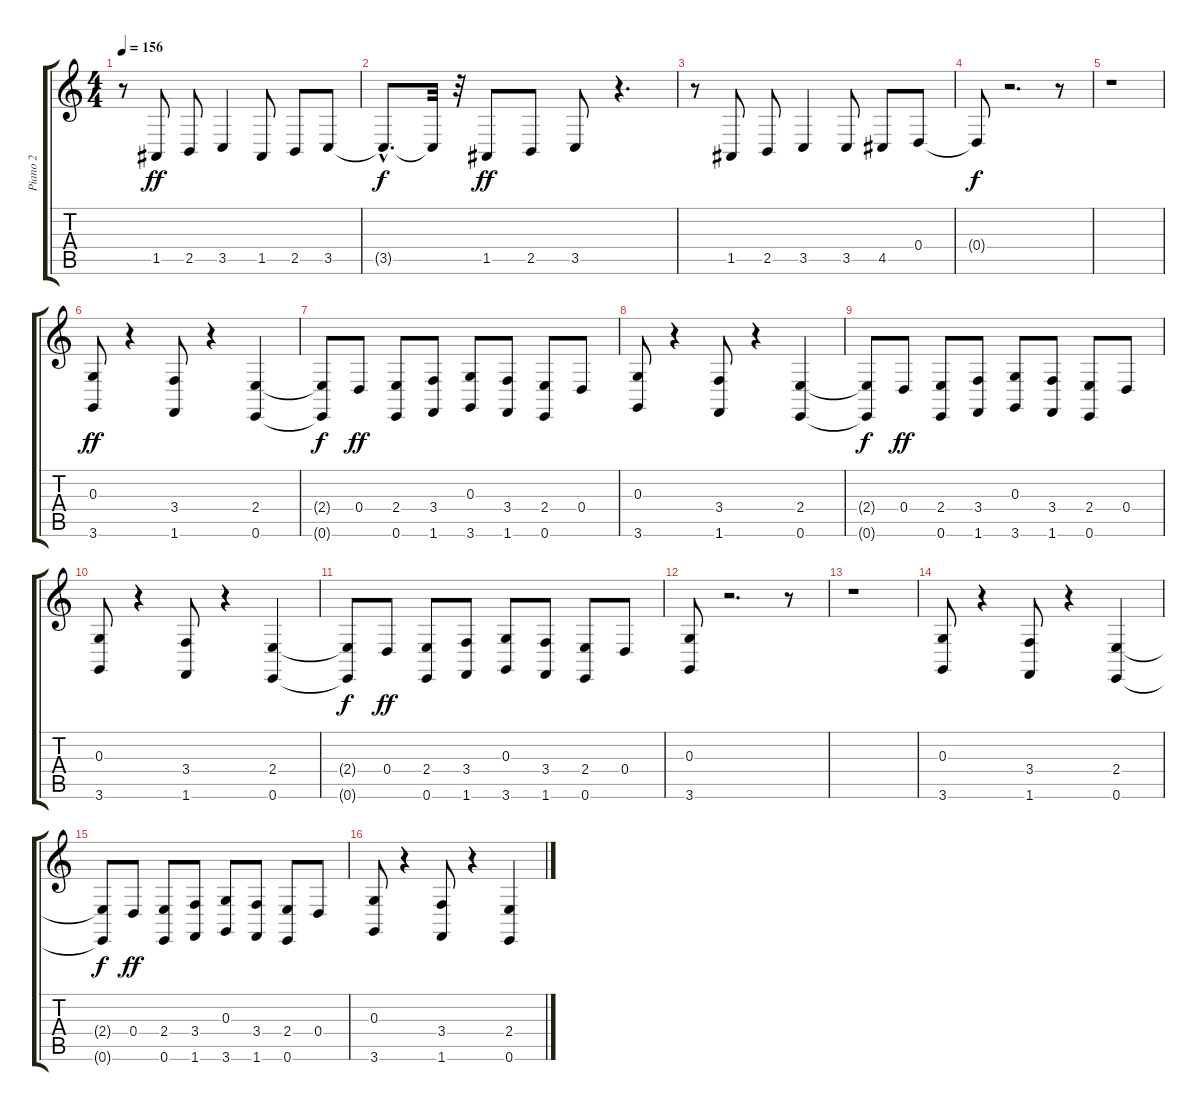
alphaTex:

\track ("Piano 2" "Piano 2") {instrument acousticgrandpiano}
\staff {score tabs}
\tuning (E4 B3 G3 D3 A2 E2) {hide}
\ts (4 4)
\tempo 156
\clef g2
\ks c
r.8{dy ff} 1.5.8 2.5.8 3.5.4 1.5.8 2.5.8 3.5.8 |
3.5{hac t}.8{d dy f} 3.5{t}.32 r.32 1.5.8{dy ff} 2.5.8 3.5.8 r.4{d} |
r.8 1.5.8 2.5.8 3.5.4 3.5.8 4.5.8 0.4.8 |
0.4{t}.8{dy f} r.2{d} r.8 |
r.1 |
(0.3 3.6).8{dy ff} r.4 (3.4 1.6).8 r.4 (2.4 0.6).4 |
(2.4{t} 0.6{t}).8{dy f} 0.4.8{dy ff} (2.4 0.6).8 (3.4 1.6).8 (0.3 3.6).8 (3.4 1.6).8 (2.4 0.6).8 0.4.8 |
(0.3 3.6).8 r.4 (3.4 1.6).8 r.4 (2.4 0.6).4 |
(2.4{t} 0.6{t}).8{dy f} 0.4.8{dy ff} (2.4 0.6).8 (3.4 1.6).8 (0.3 3.6).8 (3.4 1.6).8 (2.4 0.6).8 0.4.8 |
(0.3 3.6).8 r.4 (3.4 1.6).8 r.4 (2.4 0.6).4 |
(2.4{t} 0.6{t}).8{dy f} 0.4.8{dy ff} (2.4 0.6).8 (3.4 1.6).8 (0.3 3.6).8 (3.4 1.6).8 (2.4 0.6).8 0.4.8 |
(0.3 3.6).8 r.2{d} r.8 |
r.1 |
(0.3 3.6).8 r.4 (3.4 1.6).8 r.4 (2.4 0.6).4 |
(2.4{t} 0.6{t}).8{dy f} 0.4.8{dy ff} (2.4 0.6).8 (3.4 1.6).8 (0.3 3.6).8 (3.4 1.6).8 (2.4 0.6).8 0.4.8 |
(0.3 3.6).8 r.4 (3.4 1.6).8 r.4 (2.4 0.6).4
